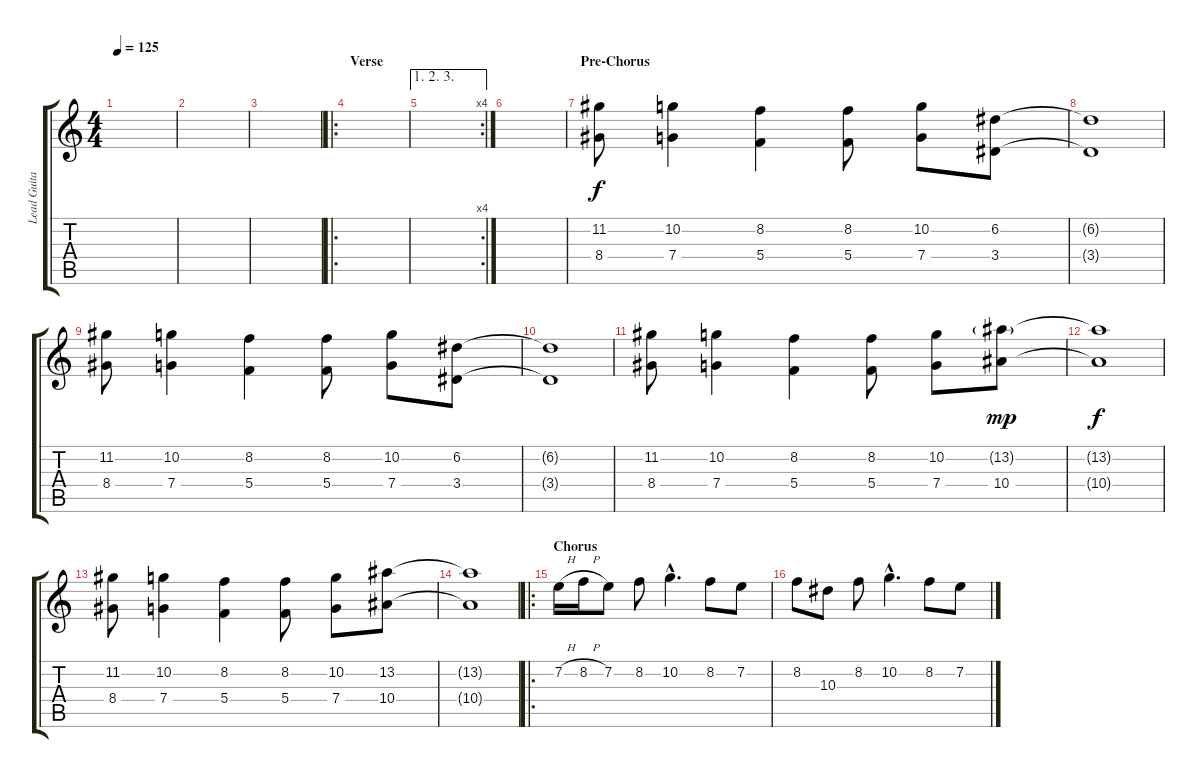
\track ("Lead Guitar" "Lead Guita") {instrument distortionguitar}
\staff {score tabs}
\tuning (D4 A3 F3 C3 G2 C2) {hide}
\ts (4 4)
\tempo 125
\clef g2
\ks c
|
|
|
\ro
\section ("" "Verse")
|
\ae (1 2 3)
\rc 4
|
|
\section ("" "Pre-Chorus")
(11.2 8.4).8 (10.2 7.4).4 (8.2 5.4).4 (8.2 5.4).8 (10.2 7.4).8 (6.2 3.4).8 |
(6.2{t} 3.4{t}).1 |
(11.2 8.4).8 (10.2 7.4).4 (8.2 5.4).4 (8.2 5.4).8 (10.2 7.4).8 (6.2 3.4).8 |
(6.2{t} 3.4{t}).1 |
(11.2 8.4).8 (10.2 7.4).4 (8.2 5.4).4 (8.2 5.4).8 (10.2 7.4).8 (13.2{g} 10.4).8{dy mp} |
(13.2{t} 10.4{t}).1{dy f} |
(11.2 8.4).8 (10.2 7.4).4 (8.2 5.4).4 (8.2 5.4).8 (10.2 7.4).8 (13.2 10.4).8 |
(13.2{t} 10.4{t}).1 |
\ro
\section ("" "Chorus")
7.2{h}.16 8.2{h}.16 7.2.8 8.2.8 10.2{hac}.4{d} 8.2.8 7.2.8 |
8.2.8 10.3.8 8.2.8 10.2{hac}.4{d} 8.2.8 7.2.8
